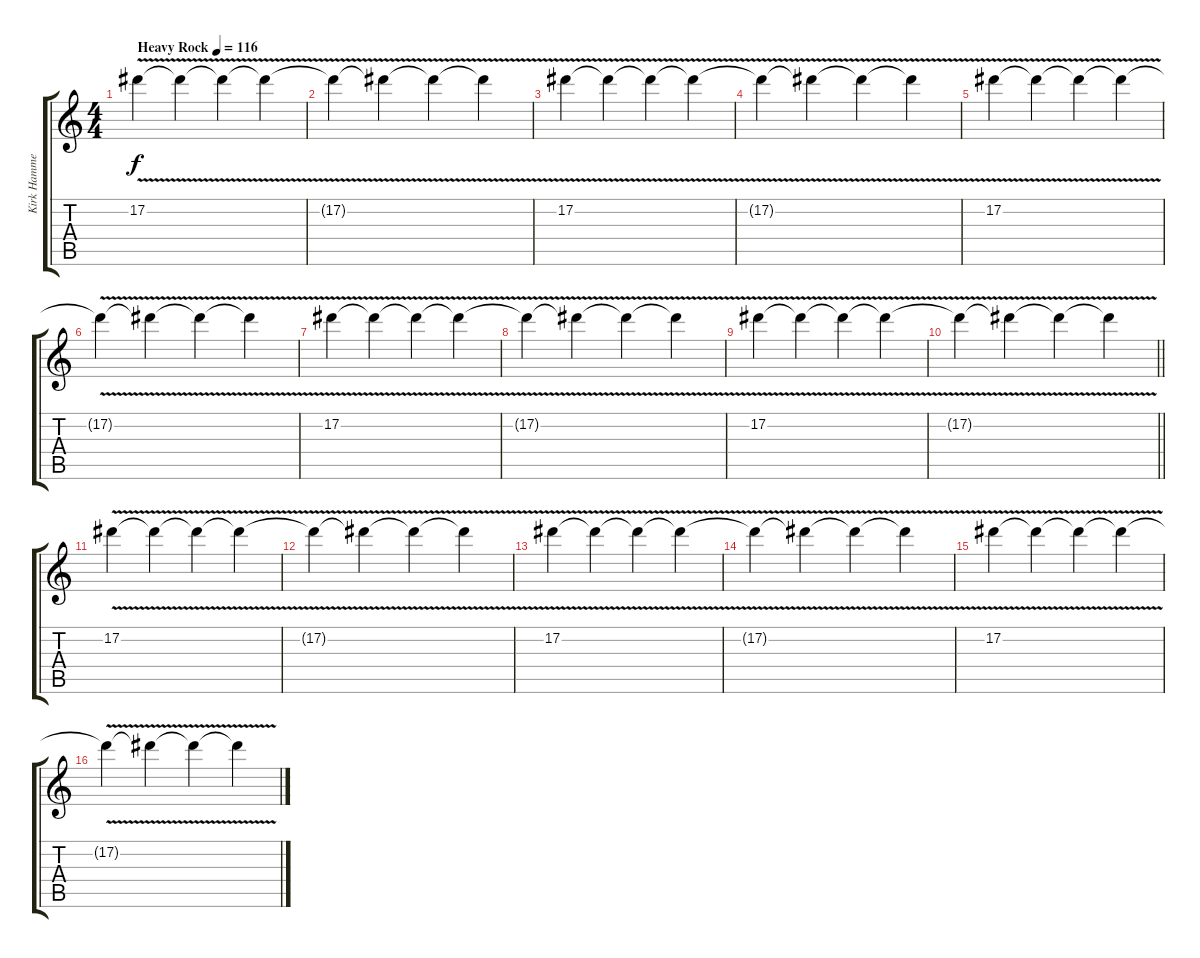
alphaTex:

\track ("Kirk Hammett - lead and rhythm guitar" "Kirk Hamme") {instrument distortionguitar}
\staff {score tabs}
\tuning (Eb4 Bb3 Gb3 Db3 Ab2 Eb2) {hide}
\ts (4 4)
\tempo (116 "Heavy Rock")
\clef g2
\ks c
17.2{v}.4{dy f volume 3 balance 6 instrument distortionguitar} 17.2{v t}.4{balance 5} 17.2{v t}.4{balance 4} 17.2{v t}.4{balance 3} |
17.2{v t}.4{volume 4 balance 3} 17.2{v t}.4{balance 2} 17.2{v t}.4{balance 2} 17.2{v t}.4{balance 1} |
17.2{v}.4{volume 5 balance 0} 17.2{v t}.4{balance 1} 17.2{v t}.4{balance 2} 17.2{v t}.4{balance 3} |
17.2{v t}.4{volume 6 balance 4} 17.2{v t}.4{balance 5} 17.2{v t}.4{balance 6} 17.2{v t}.4{balance 7} |
17.2{v}.4{volume 7 balance 8} 17.2{v t}.4{balance 9} 17.2{v t}.4{balance 10} 17.2{v t}.4{balance 11} |
17.2{v t}.4{volume 8 balance 12} 17.2{v t}.4{balance 13} 17.2{v t}.4{balance 14} 17.2{v t}.4{balance 15} |
17.2{v}.4{volume 9 balance 16} 17.2{v t}.4{balance 16} 17.2{v t}.4{balance 14} 17.2{v t}.4{balance 13} |
17.2{v t}.4{volume 10 balance 12} 17.2{v t}.4{balance 11} 17.2{v t}.4{balance 10} 17.2{v t}.4{balance 8} |
17.2{v}.4{volume 11 balance 7} 17.2{v t}.4{balance 6} 17.2{v t}.4{balance 5} 17.2{v t}.4{balance 4} |
\barLineRight lightlight
17.2{v t}.4{volume 12 balance 3} 17.2{v t}.4{balance 2} 17.2{v t}.4{balance 1} 17.2{v t}.4{balance 0} |
\section ("" "")
17.2{v}.4{volume 14 balance 0} 17.2{v t}.4{balance 1} 17.2{v t}.4{balance 2} 17.2{v t}.4{balance 3} |
17.2{v t}.4{balance 4} 17.2{v t}.4{balance 5} 17.2{v t}.4{balance 6} 17.2{v t}.4{balance 7} |
17.2{v}.4{balance 8} 17.2{v t}.4{balance 9} 17.2{v t}.4{balance 10} 17.2{v t}.4{balance 11} |
17.2{v t}.4{balance 12} 17.2{v t}.4{balance 13} 17.2{v t}.4{balance 14} 17.2{v t}.4{balance 15} |
17.2{v}.4{balance 16} 17.2{v t}.4{balance 16} 17.2{v t}.4{balance 15} 17.2{v t}.4{balance 15} |
17.2{v t}.4{balance 14} 17.2{v t}.4{balance 14} 17.2{v t}.4{balance 14} 17.2{v t}.4{balance 14}
